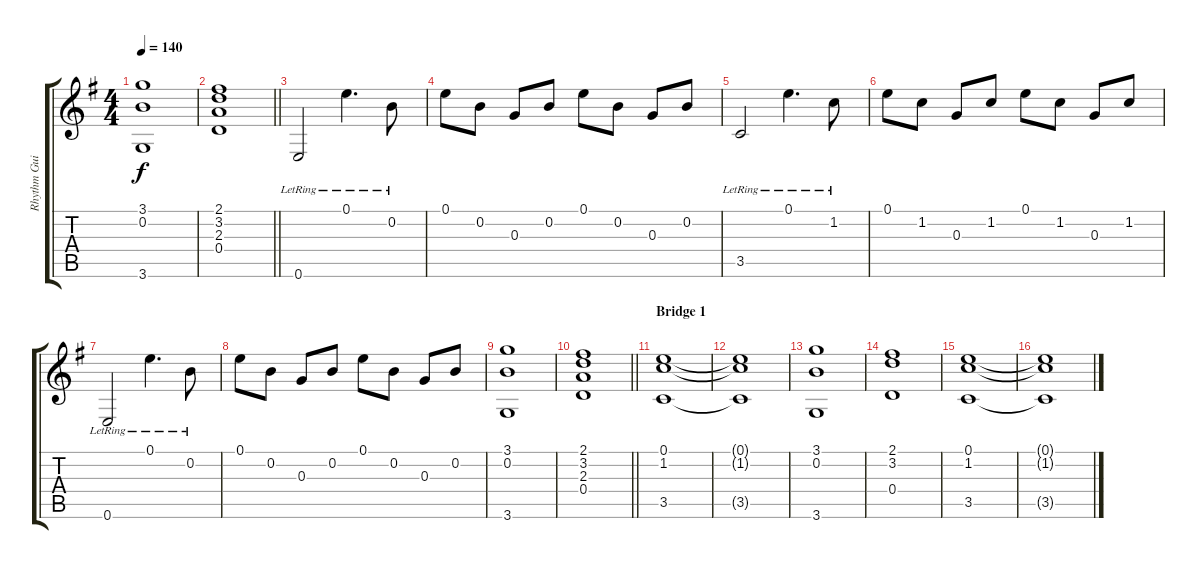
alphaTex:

\track ("Rhythm Guitar 3: Axel Rudi Pell" "Rhythm Gui") {instrument electricguitarclean}
\staff {score tabs}
\tuning (E4 B3 G3 D3 A2 E2) {hide}
\ts (4 4)
\tempo 140
\clef g2
\ks eminor
(3.1 0.2 3.6).1{dy f} |
\barLineRight lightlight
(2.1 3.2 2.3 0.4).1 |
0.6{lr}.2 0.1{lr}.4{d} 0.2{lr}.8 |
0.1.8 0.2.8 0.3.8 0.2.8 0.1.8 0.2.8 0.3.8 0.2.8 |
3.5{lr}.2 0.1{lr}.4{d} 1.2{lr}.8 |
0.1.8 1.2.8 0.3.8 1.2.8 0.1.8 1.2.8 0.3.8 1.2.8 |
0.6{lr}.2 0.1{lr}.4{d} 0.2{lr}.8 |
0.1.8 0.2.8 0.3.8 0.2.8 0.1.8 0.2.8 0.3.8 0.2.8 |
(3.1 0.2 3.6).1 |
\barLineRight lightlight
(2.1 3.2 2.3 0.4).1 |
\section ("" "Bridge 1")
(0.1 1.2 3.5).1 |
(0.1{t} 1.2{t} 3.5{t}).1 |
(3.1 0.2 3.6).1 |
(2.1 3.2 0.4).1 |
(0.1 1.2 3.5).1 |
(0.1{t} 1.2{t} 3.5{t}).1
